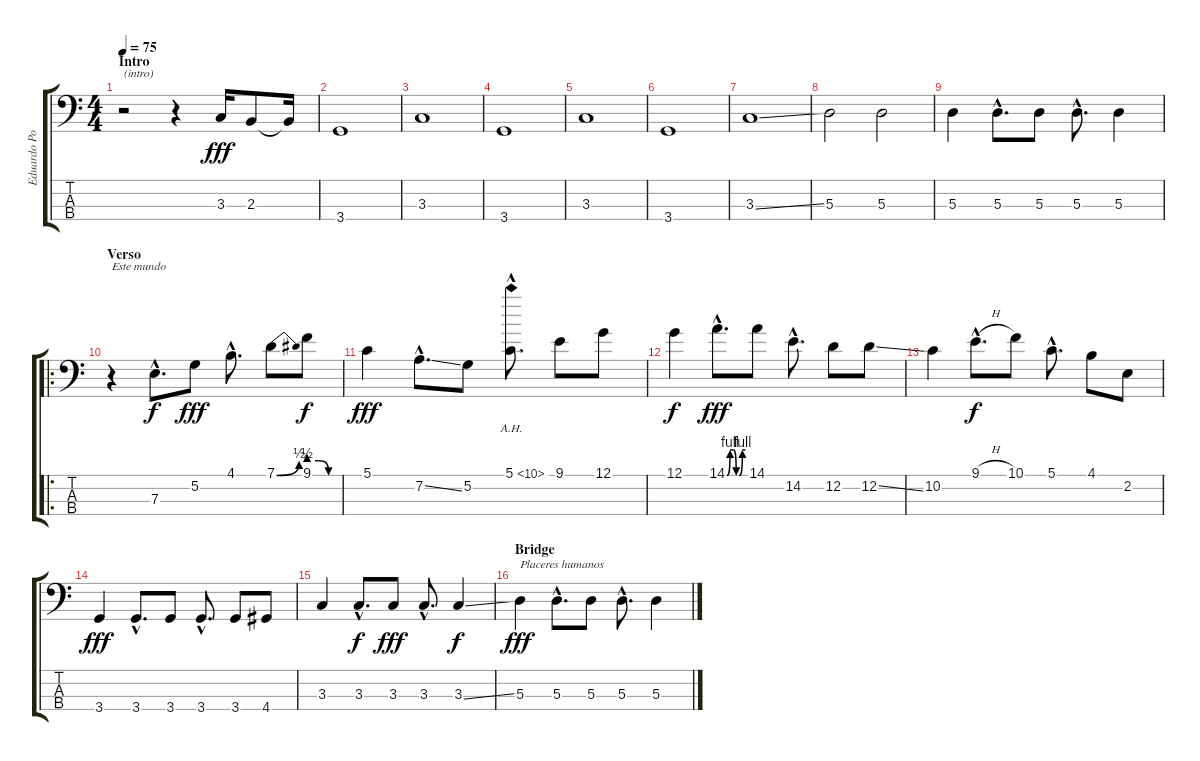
\track ("Eduardo Pooter" "Eduardo Po") {instrument electricbassfinger}
\staff {score tabs}
\tuning (G2 D2 A1 E1) {hide}
\ts (4 4)
\section ("" "Intro")
\tempo 75
\clef f4
\ks c
r.2{txt "(intro)" dy fff instrument electricbassfinger} r.4 3.3.16 2.3.8 2.3{t}.16 |
3.4.1 |
3.3.1 |
3.4.1 |
3.3.1 |
3.4.1 |
3.3{ss}.1 |
5.3.2 5.3.2 |
5.3.4 5.3{hac}.8{d} 5.3.8 5.3{hac}.8{d} 5.3.4 |
\ro
\section ("" "Verso")
r.4{txt "Este mundo"} 7.3{hac}.8{d dy f} 5.2.8{dy fff} 4.1{hac}.8{d} 7.1{be (bend 0 0 60 2)}.8 9.1{be (custom 0 2 20 2 40 0 60 0)}.8{dy f} |
5.1.4{dy fff} 7.2{ss hac}.8{d} 5.2.8 5.1{ah 5 hac}.8{d} 9.1.8 12.1.8 |
12.1.4{dy f} 14.1{be (custom 0 0 10 4 20 4 30 0 40 0 50 4 60 4) hac}.8{d dy fff} 14.1.8 14.2{hac}.8{d} 12.2.8 12.2{ss}.8 |
10.2.4 9.1{h hac}.8{d dy f} 10.1.8 5.1{hac}.8{d} 4.1.8 2.2.8 |
3.4.4{dy fff} 3.4{hac}.8{d} 3.4.8 3.4{hac}.8{d} 3.4.8 4.4.8 |
3.3.4 3.3{hac}.8{d dy f} 3.3.8{dy fff} 3.3{hac}.8{d} 3.3{ss}.4{dy f} |
\section ("" "Bridge")
5.3.4{txt "Placeres humanos" dy fff} 5.3{hac}.8{d} 5.3.8 5.3{hac}.8{d} 5.3.4
